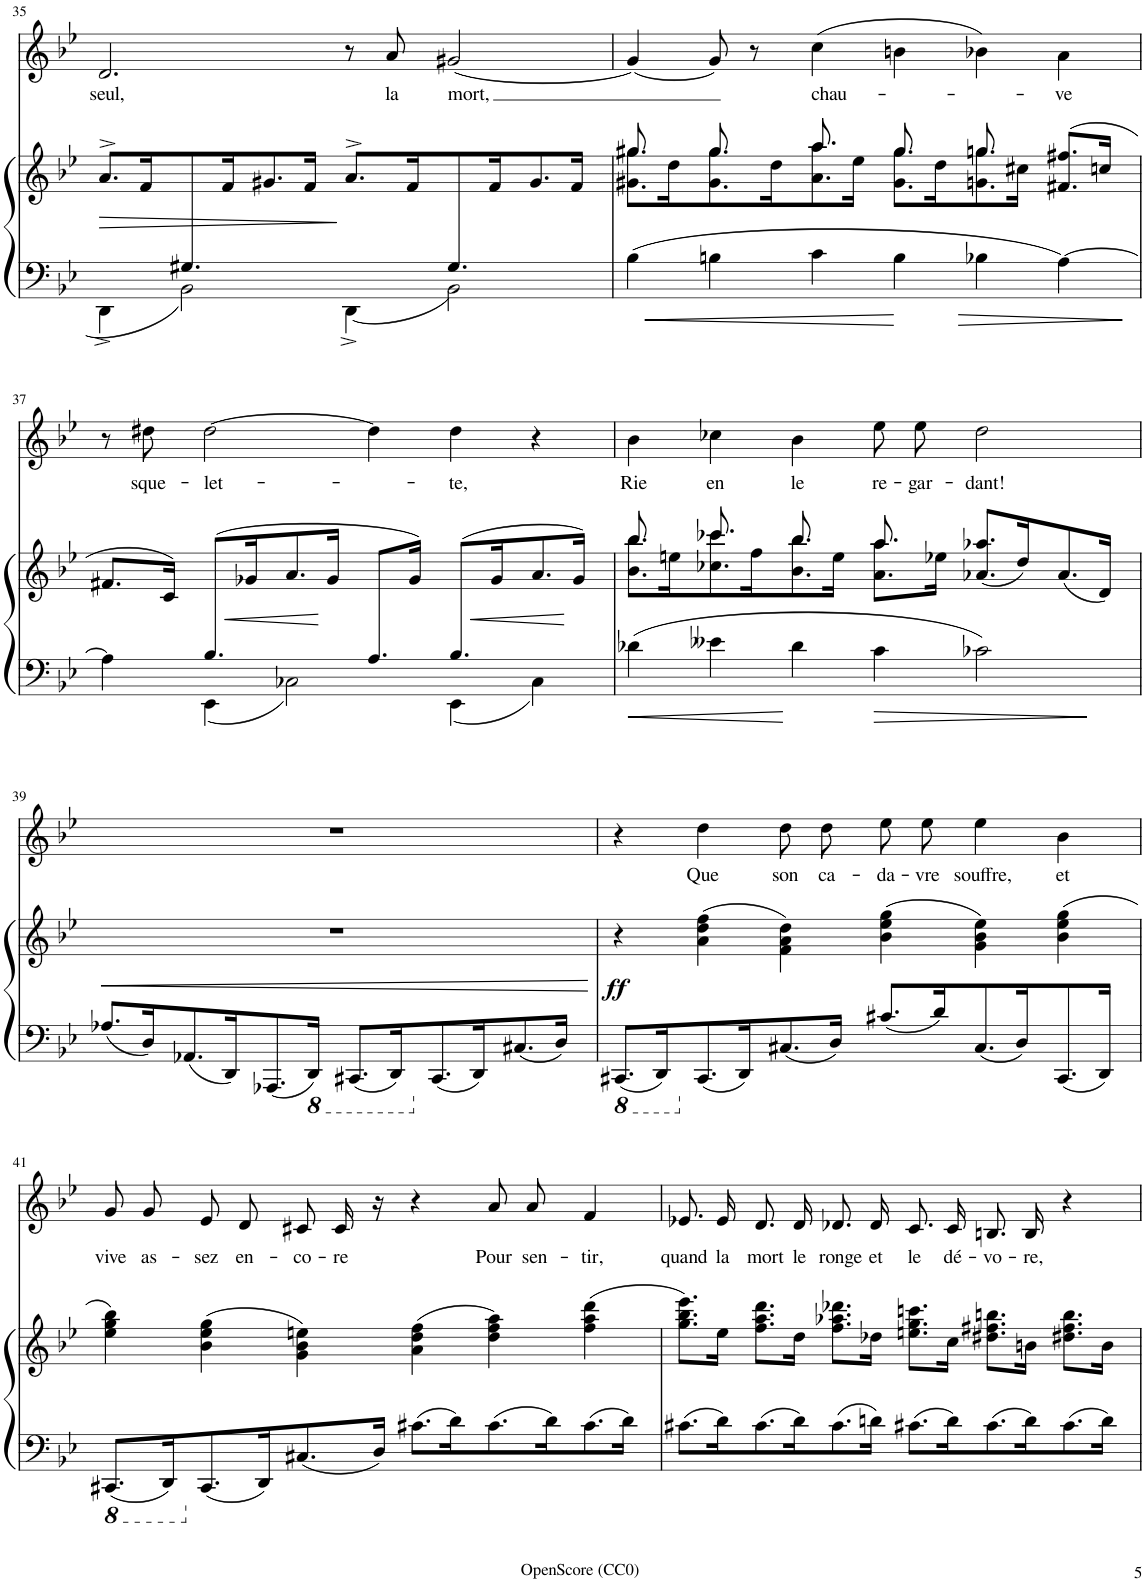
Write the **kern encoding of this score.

**kern	**kern	**dynam	**kern	**text
*part2	*part2	*part2	*part1	*part1
*staff3	*staff2	*staff2/3	*staff1	*staff1
*I"Piano	*	*	*I"Chant Voice	*
*I'Pno	*	*	*	*
!!LO:PB:g=z
*clefF4	*clefG2	*	*clefG2	*
*k[b-e-]	*k[b-e-]	*	*k[b-e-]	*
*M6/4	*M6/4	*	*M6/4	*
=35	=35	=35	=35	=35
*^	*	*	*	*
!	!	!	!LO:HP:b	!	!LO:LY:b
4ryy	4DD^<\	8.a^>/L	>	2.d/	seul,
.	.	16f/K	.	.	.
8.G#X/	2BB-\	8.ryy	.	.	.
16ryy	.	16f/K	.	.	.
.	.	8.g#X/	.	.	.
.	.	16f/Jk	.	.	.
.	4DD^<\	8.a^>/L	.	8r	.
!	!	!	!	!	!LO:LY:b
.	.	.	.	8a/	la
.	.	16f/K	.	.	.
!	!	!	!	!	!LO:LY:b
8.G#/	2BB-\	8.ryy	.	[2g#X/	mort,
4ryy	.	16f/K	.	.	.
.	.	8.g#/	.	.	.
16ryy	.	16f/Jk	.	.	.
*v	*v	*	*	*	*
=36	=36	=36	=36	=36
*	*^	*	*	*
!	!	!LO:N:n=2:head=solid	!	!	!
4B-\	8.gg#X/	8.g#X\ 8.gg#\L	.	4g#/_	.
.	16ryy	16dd\K	.	.	.
!	!	!LO:N:n=2:head=solid	!	!	!
4Bn\	8.gg#/	8.g#\ 8.gg#\	.	8g#/]	.
.	.	.	.	8r	.
.	16ryy	16dd\K	.	.	.
!	!	!LO:N:n=2:head=solid	!	!	!LO:LY:b
4c\	8.aa/	8.a\ 8.aa\	.	(4cc\	chau-
.	16ryy	16ee-\Jk	.	.	.
!	!	!LO:N:n=2:head=solid	!	!	!
4B\	8.gg#/	8.g#\ 8.gg#\L	]	4bn\	.
.	16ryy	16dd\K	.	.	.
!	!LO:N:head=solid	!	!LO:HP:b=2	!	!
4B-X\	8.ggn/	8.gn\ 8.gg\	>	4b-X\)	.
.	16ryy	16cc#X\Jk	.	.	.
!	!	!	!	!	!LO:LY:b
[4A\	(>8.f#X/ 8.ff#X/L	4ryy	.	4a\	-ve
.	16ccn/Jk	.	.	.	.
*	*v	*v	*	*	*
!!LO:LB:g=z
=37	=37	=37	=37	=37
*^	*	*	*	*
4ryy	4A\]	8.f#X/L	.	8r	.
!	!	!	!	!	!LO:LY:b
.	.	.	.	8dd#X\	sque-
.	.	16c/Jk)	.	.	.
!	!	!	!LO:HP:b=2	!	!LO:LY:b
(8.B-/L	4EE-\	8.ryy	<	[2dd#\	-let-
16ryy	.	16g-X/K	.	.	.
.	2C-X\	8.a/	.	.	.
.	.	16g-/Jk	]	.	.
8.A/L	.	8.ryy	.	4dd#\]	.
16ryy	.	16g-/Jk)	.	.	.
!	!	!	!	!	!LO:LY:b
(8.B-/L	4EE-\	8.ryy	.	4dd#\	-te,
4ryy	.	16g-/K	.	.	.
.	4C-\	8.a/	.	4r	.
16ryy	.	16g-/Jk)	[	.	.
*v	*v	*	*	*	*
=38	=38	=38	=38	=38
*	*^	*	*	*
!	!	!	!	!	!LO:LY:b
4d-X\	8.bb-/	8.b-\ 8.bb-\L	.	4b-\	Rie
.	16ryy	16een\K	.	.	.
!	!	!	!	!	!LO:LY:b
4e--X\	8.ccc-X/	8.cc-X\ 8.ccc-\	.	4cc-X\	en
.	16ryy	16ff\K	.	.	.
!	!	!	!	!	!LO:LY:b
4d-\	8.bb-/	8.b-\ 8.bb-\	.	4b-\	le
.	16ryy	16ee\Jk	.	.	.
!	!	!	!LO:HP:b=2	!	!LO:LY:b
4c\	8.aa/	8.a\ 8.aa\L	>	8ee-\L	re-
!	!	!	!	!	!LO:LY:b
.	.	.	.	8ee-\J	-gar-
.	16ryy	16ee-X\Jk	.	.	.
!	!	!	!	!	!LO:LY:b
2c-X\	(8.a-X/ 8.aa-X/L	2ryy	.	2dd\	-dant!
.	16dd/K)	.	.	.	.
.	(8.a-/	.	.	.	.
.	16d/Jk)	.	.	.	.
*	*v	*v	*	*	*
!!LO:LB:g=z
=39	=39	=39	=39	=39
8.A-X/L	1.r	.	1.r	.
16D/K	.	.	.	.
8.AA-X/	.	.	.	.
16DD/K	.	.	.	.
8.AAA-X/	.	.	.	.
*8ba	*	*	*	*
16DDD/Jk	.	.	.	.
8.CCC#X/L	.	.	.	.
16DDD/K	.	.	.	.
*X8ba	*	*	*	*
8.CC#/	.	.	.	.
16DD/K	.	.	.	.
8.C#X/	.	.	.	.
16D/Jk	.	.	.	.
.	.	]	.	.
=40	=40	=40	=40	=40
*8ba	*	*	*	*
!	!	!LO:DY:b	!	!
8.CCC#X/L	4r	ff	4r	.
16DDD/K	.	.	.	.
*X8ba	*	*	*	*
!	!	!	!	!LO:LY:b
8.CC#/	(4a\ 4dd\ 4ff\	.	4dd\	Que
16DD/K	.	.	.	.
!	!	!	!	!LO:LY:b
8.C#X/	4f\ 4a\ 4dd\)	.	8dd\L	son
!	!	!	!	!LO:LY:b
.	.	.	8dd\J	ca-
16D/Jk	.	.	.	.
!	!	!	!	!LO:LY:b
8.c#X/L	(4b-\ 4ee-\ 4gg\	.	8ee-\L	-da-
!	!	!	!	!LO:LY:b
.	.	.	8ee-\J	-vre
16d/K	.	.	.	.
!	!	!	!	!LO:LY:b
8.C#/	4g\ 4b-\ 4ee-\)	.	4ee-\	souffre,
16D/K	.	.	.	.
!	!	!	!	!LO:LY:b
8.CC#/	(4b-\ 4ee-\ 4gg\	.	4b-\	et
16DD/Jk	.	.	.	.
!!LO:LB:g=z
=41	=41	=41	=41	=41
*8ba	*	*	*	*
!	!	!	!	!LO:LY:b
8.CCC#X/L	4ee-\ 4gg\ 4bb-\)	.	8g/L	vive
!	!	!	!	!LO:LY:b
.	.	.	8g/	as-
16DDD/K	.	.	.	.
*X8ba	*	*	*	*
!	!	!	!	!LO:LY:b
8.CC#/	(4b-\ 4ee-\ 4gg\	.	8e-/	-sez
!	!	!	!	!LO:LY:b
.	.	.	8d/	en-
16DD/K	.	.	.	.
!	!	!	!	!LO:LY:b
8.C#X/	4g\ 4b-\ 4een\)	.	8c#X/	-co-
!	!	!	!	!LO:LY:b
.	.	.	16c#/Jk	-re
16D/Jk	.	.	16r	.
8.c#X\L	(4a\ 4dd\ 4ff\	.	4r	.
16d\K	.	.	.	.
!	!	!	!	!LO:LY:b
8.c#\	4dd\ 4ff\ 4aa\)	.	8a/L	Pour
!	!	!	!	!LO:LY:b
.	.	.	8a/J	sen-
16d\K	.	.	.	.
!	!	!	!	!LO:LY:b
8.c#\	(4ff\ 4aa\ 4ddd\	.	4f/	-tir,
16d\Jk	.	.	.	.
=42	=42	=42	=42	=42
!	!	!	!	!LO:LY:b
8.c#X\L	8.gg\ 8.bb-\ 8.eee-\L)	.	8.e-X/L	quand
!	!	!	!	!LO:LY:b
16d\K	16ee-\Jk	.	16e-/K	la
!	!	!	!	!LO:LY:b
8.c#\	8.ff\ 8.aa\ 8.ddd\L	.	8.d/	mort
!	!	!	!	!LO:LY:b
16d\K	16dd\Jk	.	16d/K	le
!	!	!	!	!LO:LY:b
8.c#\	8.ff\ 8.aa-X\ 8.ddd-X\L	.	8.d-X/	ronge
!	!	!	!	!LO:LY:b
16dn\Jk	16dd-X\Jk	.	16d-/Jk	et
!	!	!	!	!LO:LY:b
8.c#X\L	8.een\ 8.gg\ 8.cccn\L	.	8.c/L	le
!	!	!	!	!LO:LY:b
16d\K	16cc\Jk	.	16c/K	dé-
!	!	!	!	!LO:LY:b
8.c#\	8.dd#X\ 8.ff#X\ 8.bbn\L	.	8.Bn/	-vo-
!	!	!	!	!LO:LY:b
16d\K	16bn\Jk	.	16B/Jk	-re,
8.c#\	8.dd#X\ 8.ff#\ 8.bb\L	.	4r	.
16d\Jk	16b\Jk	.	.	.
=	=	=	=	=
*-	*-	*-	*-	*-
